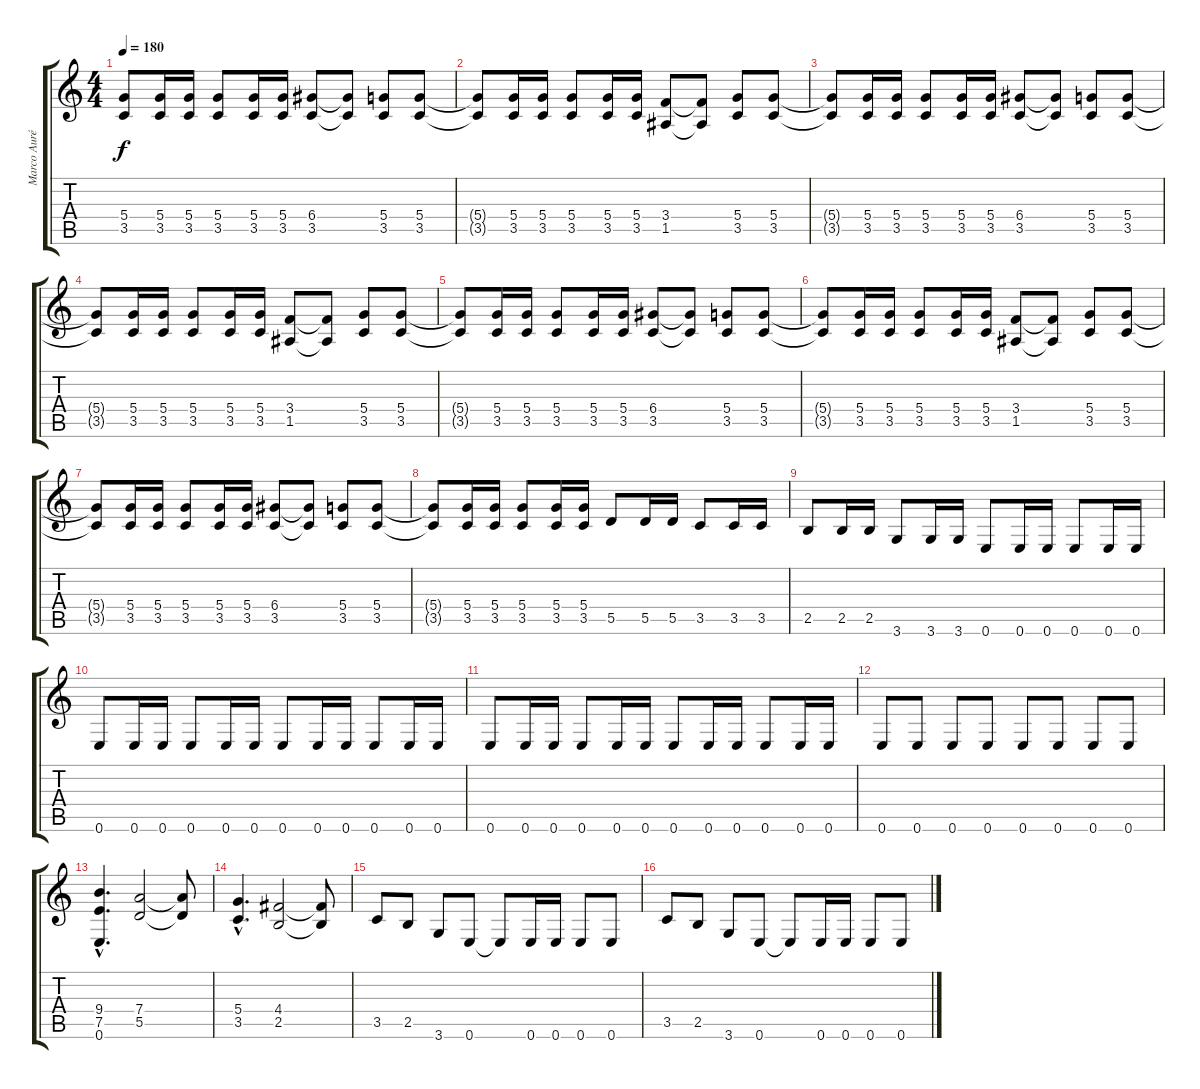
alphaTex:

\track ("Marco Aurélio" "Marco Auré") {instrument distortionguitar}
\staff {score tabs}
\tuning (E4 B3 G3 D3 A2 E2) {hide}
\ts (4 4)
\tempo 180
\clef g2
\ks c
(5.4{t} 3.5{t}).8{dy f} (5.4 3.5).16 (5.4 3.5).16 (5.4 3.5).8 (5.4 3.5).16 (5.4 3.5).16 (6.4 3.5).8 (6.4{t} 3.5{t}).8 (5.4 3.5).8 (5.4 3.5).8 |
(5.4{t} 3.5{t}).8 (5.4 3.5).16 (5.4 3.5).16 (5.4 3.5).8 (5.4 3.5).16 (5.4 3.5).16 (3.4 1.5).8 (3.4{t} 1.5{t}).8 (5.4 3.5).8 (5.4 3.5).8 |
(5.4{t} 3.5{t}).8 (5.4 3.5).16 (5.4 3.5).16 (5.4 3.5).8 (5.4 3.5).16 (5.4 3.5).16 (6.4 3.5).8 (6.4{t} 3.5{t}).8 (5.4 3.5).8 (5.4 3.5).8 |
(5.4{t} 3.5{t}).8 (5.4 3.5).16 (5.4 3.5).16 (5.4 3.5).8 (5.4 3.5).16 (5.4 3.5).16 (3.4 1.5).8 (3.4{t} 1.5{t}).8 (5.4 3.5).8 (5.4 3.5).8 |
(5.4{t} 3.5{t}).8 (5.4 3.5).16 (5.4 3.5).16 (5.4 3.5).8 (5.4 3.5).16 (5.4 3.5).16 (6.4 3.5).8 (6.4{t} 3.5{t}).8 (5.4 3.5).8 (5.4 3.5).8 |
(5.4{t} 3.5{t}).8 (5.4 3.5).16 (5.4 3.5).16 (5.4 3.5).8 (5.4 3.5).16 (5.4 3.5).16 (3.4 1.5).8 (3.4{t} 1.5{t}).8 (5.4 3.5).8 (5.4 3.5).8 |
(5.4{t} 3.5{t}).8 (5.4 3.5).16 (5.4 3.5).16 (5.4 3.5).8 (5.4 3.5).16 (5.4 3.5).16 (6.4 3.5).8 (6.4{t} 3.5{t}).8 (5.4 3.5).8 (5.4 3.5).8 |
(5.4{t} 3.5{t}).8 (5.4 3.5).16 (5.4 3.5).16 (5.4 3.5).8 (5.4 3.5).16 (5.4 3.5).16 5.5.8 5.5.16 5.5.16 3.5.8 3.5.16 3.5.16 |
2.5.8 2.5.16 2.5.16 3.6.8 3.6.16 3.6.16 0.6.8 0.6.16 0.6.16 0.6.8 0.6.16 0.6.16 |
0.6.8 0.6.16 0.6.16 0.6.8 0.6.16 0.6.16 0.6.8 0.6.16 0.6.16 0.6.8 0.6.16 0.6.16 |
0.6.8 0.6.16 0.6.16 0.6.8 0.6.16 0.6.16 0.6.8 0.6.16 0.6.16 0.6.8 0.6.16 0.6.16 |
0.6.8 0.6.8 0.6.8 0.6.8 0.6.8 0.6.8 0.6.8 0.6.8 |
(9.4{hac} 7.5{hac} 0.6{hac}).4{d} (7.4 5.5).2 (7.4{t} 5.5{t}).8 |
(5.4{hac} 3.5{hac}).4{d} (4.4 2.5).2 (4.4{t} 2.5{t}).8 |
3.5.8 2.5.8 3.6.8 0.6.8 0.6{t}.8 0.6.16 0.6.16 0.6.8 0.6.8 |
3.5.8 2.5.8 3.6.8 0.6.8 0.6{t}.8 0.6.16 0.6.16 0.6.8 0.6.8
